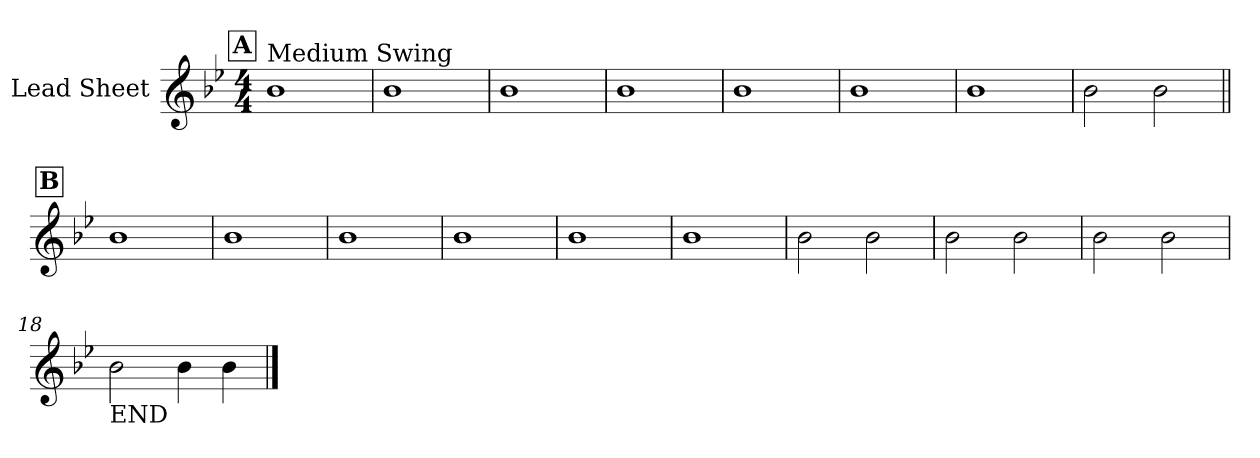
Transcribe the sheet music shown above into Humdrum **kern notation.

**kern
*part1
*staff1
*I"Lead Sheet
*clefG2
*k[b-e-]
*B-:
*M4/4
!!LO:REH:place=s1:a:fs=14:t=A
=1
!LO:TX:a:t=Medium Swing
1b-
=2
1b-
=3
1b-
=4
1b-
!!LO:LB:g=z
=5
1b-
=6
1b-
=7
1b-
=8
2b-\
2b-\
!!LO:LB:g=z
!!LO:REH:place=s1:a:fs=14:t=B
=9||
1b-
=10
1b-
=11
1b-
=12
1b-
!!LO:LB:g=z
=13
1b-
=14
1b-
=15
2b-\
2b-\
=16
2b-\
2b-\
!!LO:LB:g=z
=17
2b-\
2b-\
=18
!LO:TX:b:t=END
2b-\
4b-\
4b-\
==
*-
